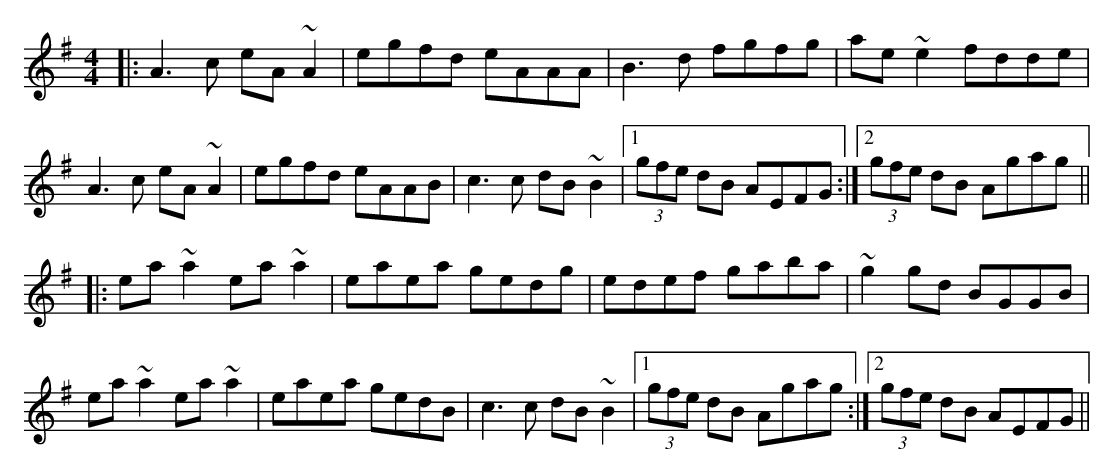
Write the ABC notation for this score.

X:1
M:4/4
K:Ador
|:A3c eA~A2|egfd eAAA|B3d fgfg|ae~e2 fdde|
A3c eA~A2|egfd eAAB|c3c dB~B2|1 (3gfe dB AEFG:|2 (3gfe dB Agag||
|:ea~a2 ea~a2|eaea gedg|edef gaba|~g2gd BGGB|
ea~a2 ea~a2|eaea gedB|c3c dB~B2|1 (3gfe dB Agag:|2 (3gfe dB AEFG||
